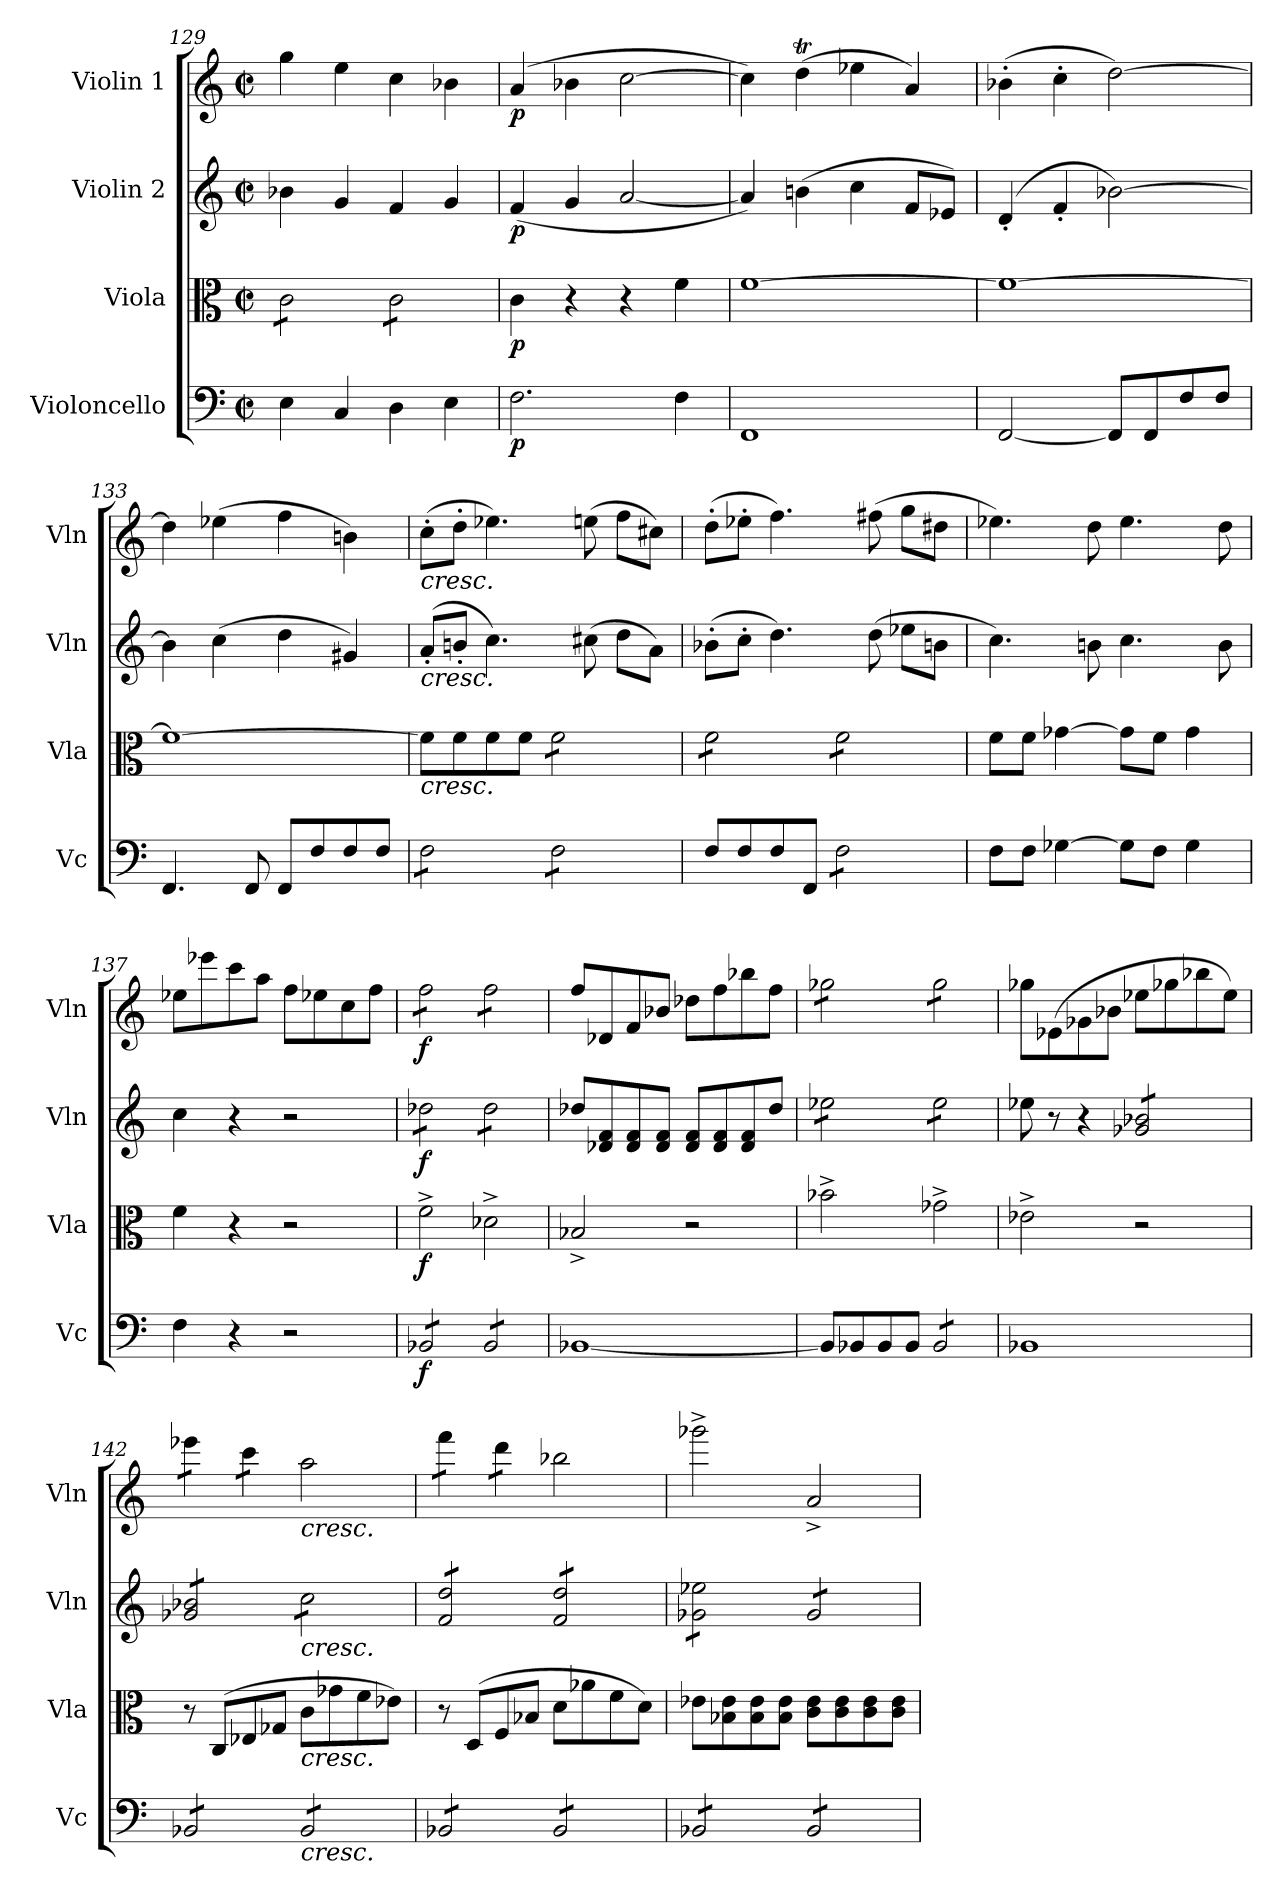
**kern	**dynam	**kern	**dynam	**kern	**dynam	**kern	**dynam
*part4	*part4	*part3	*part3	*part2	*part2	*part1	*part1
*staff4	*staff4	*staff3	*staff3	*staff2	*staff2	*staff1	*staff1
*I"Violoncello	*	*I"Viola	*	*I"Violin 2	*	*I"Violin 1	*
*I'Vc	*	*I'Vla	*	*I'Vln	*	*I'Vln	*
*clefF4	*	*clefC3	*	*clefG2	*	*clefG2	*
*k[]	*	*k[]	*	*k[]	*	*k[]	*
*M2/2	*	*M2/2	*	*M2/2	*	*M2/2	*
*met(c|)	*	*met(c|)	*	*met(c|)	*	*met(c|)	*
=129	=129	=129	=129	=129	=129	=129	=129
*	*	*tremolo	*	*	*	*	*
4E\	.	8c\L	.	4b-X\	.	4gg\	.
.	.	8c\	.	.	.	.	.
4C/	.	8c\	.	4g/	.	4ee\	.
.	.	8c\J	.	.	.	.	.
4D\	.	8c\L	.	4f/	.	4cc\	.
.	.	8c\	.	.	.	.	.
4E\	.	8c\	.	4g/	.	4b-X\	.
.	.	8c\J	.	.	.	.	.
*	*	*Xtremolo	*	*	*	*	*
=130	=130	=130	=130	=130	=130	=130	=130
!	!LO:DY:b	!	!LO:DY:b	!	!LO:DY:b	!	!LO:DY:b
2.F\	p	4c\	p	(4f/	p	(4a/	p
.	.	4r	.	4g/	.	4b-X\	.
.	.	4r	.	[2a/	.	[2cc\	.
4F\	.	4f\	.	.	.	.	.
=131	=131	=131	=131	=131	=131	=131	=131
*	*	*	*	*	*	*^	*
1FF	.	[1f	.	4a/])	.	4cc\])	4ryy	.
.	.	.	.	(4bn\	.	(4ddT\	4ryy	.
.	.	.	.	4cc\	.	4ee-X\	2ryy	.
.	.	.	.	8f/L	.	4a/)	.	.
.	.	.	.	8e-X/J)	.	.	.	.
*	*	*	*	*	*	*v	*v	*
!!LO:LB:g=z
=132	=132	=132	=132	=132	=132	=132	=132
[2FF/	.	1f_	.	(4d'/	.	(4b-X'\	.
.	.	.	.	4f'/	.	4cc'\	.
8FF/L]	.	.	.	[2b-X\)	.	[2dd\)	.
8FF/	.	.	.	.	.	.	.
8F/	.	.	.	.	.	.	.
8F/J	.	.	.	.	.	.	.
=133	=133	=133	=133	=133	=133	=133	=133
4.FF/	.	1f_	.	4b-\]	.	4dd\]	.
.	.	.	.	(4cc\	.	(4ee-X\	.
8FF/	.	.	.	.	.	.	.
8FF/L	.	.	.	4dd\	.	4ff\	.
8F/	.	.	.	.	.	.	.
8F/	.	.	.	4g#X/)	.	4bn\)	.
8F/J	.	.	.	.	.	.	.
=134	=134	=134	=134	=134	=134	=134	=134
!	!	!	!	!	!	!LO:TX:b:i:t=cresc.	!
!	!	!	!	!LO:TX:b:i:t=cresc.	!	!	!
!	!	!LO:TX:b:i:t=cresc.	!	!	!	!	!
!LO:TX:b:i:t=cresc.	!	!	!	!	!	!	!
*tremolo	*	*	*	*	*	*	*
8F\L	.	8f\L]	.	(8a'/L	.	(8cc'\L	.
8F\	.	8f\	.	8bn'/J	.	8dd'\J	.
8F\	.	8f\	.	4.cc\)	.	4.ee-X\)	.
8F\J	.	8f\J	.	.	.	.	.
*	*	*tremolo	*	*	*	*	*
8F\L	.	8f\L	.	.	.	.	.
8F\	.	8f\	.	(8cc#X\	.	(8een\	.
8F\	.	8f\	.	8dd\L	.	8ff\L	.
8F\J	.	8f\J	.	8a\J)	.	8cc#X\J)	.
*Xtremolo	*	*	*	*	*	*	*
=135	=135	=135	=135	=135	=135	=135	=135
8F/L	.	8f\L	.	(8b-X'\L	.	(8dd'\L	.
8F/	.	8f\	.	8cc'\J	.	8ee-X'\J	.
8F/	.	8f\	.	4.dd\)	.	4.ff\)	.
8FF/J	.	8f\J	.	.	.	.	.
*tremolo	*	*	*	*	*	*	*
8F\L	.	8f\L	.	.	.	.	.
8F\	.	8f\	.	(8dd\	.	(8ff#X\	.
8F\	.	8f\	.	8ee-X\L	.	8gg\L	.
8F\J	.	8f\J	.	8bn\J	.	8dd#X\J	.
*	*	*Xtremolo	*	*	*	*	*
*Xtremolo	*	*	*	*	*	*	*
=136	=136	=136	=136	=136	=136	=136	=136
8F\L	.	8f\L	.	4.cc\)	.	4.ee-X\)	.
8F\J	.	8f\J	.	.	.	.	.
[4G-X\	.	[4g-X\	.	.	.	.	.
.	.	.	.	8bn\	.	8dd\	.
8G-\L]	.	8g-\L]	.	4.cc\	.	4.ee-\	.
8F\J	.	8f\J	.	.	.	.	.
4G-\	.	4g-\	.	.	.	.	.
.	.	.	.	8b\	.	8dd\	.
!!LO:LB:g=z
=137	=137	=137	=137	=137	=137	=137	=137
4F\	.	4f\	.	4cc\	.	8ee-X\L	.
.	.	.	.	.	.	8eee-X\	.
4r	.	4r	.	4r	.	8ccc\	.
.	.	.	.	.	.	8aa\J	.
2r	.	2r	.	2r	.	8ff\L	.
.	.	.	.	.	.	8ee-X\	.
.	.	.	.	.	.	8cc\	.
.	.	.	.	.	.	8ff\J	.
=138	=138	=138	=138	=138	=138	=138	=138
!	!LO:DY:b	!	!LO:DY:b	!	!LO:DY:b	!	!LO:DY:b
*tremolo	*	*	*	*	*	*	*
*	*	*	*	*tremolo	*	*	*
*	*	*	*	*	*	*tremolo	*
8BB-X/L	f	2f^\	f	8dd-X\L	f	8ff\L	f
8BB-X/	.	.	.	8dd-X\	.	8ff\	.
8BB-X/	.	.	.	8dd-X\	.	8ff\	.
8BB-X/J	.	.	.	8dd-X\J	.	8ff\J	.
8BB-/L	.	2d-X^\	.	8dd-\L	.	8ff\L	.
8BB-/	.	.	.	8dd-\	.	8ff\	.
8BB-/	.	.	.	8dd-\	.	8ff\	.
8BB-/J	.	.	.	8dd-\J	.	8ff\J	.
*	*	*	*	*	*	*Xtremolo	*
*	*	*	*	*Xtremolo	*	*	*
*Xtremolo	*	*	*	*	*	*	*
=139	=139	=139	=139	=139	=139	=139	=139
[1BB-X	.	2B-X^/	.	8dd-X/L	.	8ff/L	.
.	.	.	.	8d-X/ 8f/	.	8d-X/	.
.	.	.	.	8d-/ 8f/	.	8f/	.
.	.	.	.	8d-/ 8f/J	.	8b-j/J	.
.	.	2r	.	8d-/ 8f/L	.	8dd-X\L	.
.	.	.	.	8d-/ 8f/	.	8ff\	.
.	.	.	.	8d-/ 8f/	.	8bb-X\	.
.	.	.	.	8dd-/J	.	8ff\J	.
=140	=140	=140	=140	=140	=140	=140	=140
*	*	*	*	*tremolo	*	*	*
*	*	*	*	*	*	*tremolo	*
8BB-/L]	.	2b-X^\	.	8ee-X\L	.	8gg-X\L	.
8BB-X/	.	.	.	8ee-X\	.	8gg-X\	.
8BB-/	.	.	.	8ee-X\	.	8gg-X\	.
8BB-/J	.	.	.	8ee-X\J	.	8gg-X\J	.
*tremolo	*	*	*	*	*	*	*
8BB-/L	.	2g-X^\	.	8ee-\L	.	8gg-\L	.
8BB-/	.	.	.	8ee-\	.	8gg-\	.
8BB-/	.	.	.	8ee-\	.	8gg-\	.
8BB-/J	.	.	.	8ee-\J	.	8gg-\J	.
*	*	*	*	*	*	*Xtremolo	*
*	*	*	*	*Xtremolo	*	*	*
*Xtremolo	*	*	*	*	*	*	*
=141	=141	=141	=141	=141	=141	=141	=141
1BB-j	.	2e-X^\	.	8ee-j\	.	8gg-X\L	.
.	.	.	.	8r	.	(8e-X\	.
.	.	.	.	4r	.	8g-X\	.
.	.	.	.	.	.	8b-j\J	.
*	*	*	*	*tremolo	*	*	*
.	.	2r	.	8g-X/ 8b-X/L	.	8ee-X\L	.
.	.	.	.	8g-X/ 8b-X/	.	8gg-X\	.
.	.	.	.	8g-X/ 8b-X/	.	8bb-X\	.
.	.	.	.	8g-X/ 8b-X/J	.	8ee-\J)	.
!!LO:PB:g=z
=142	=142	=142	=142	=142	=142	=142	=142
*tremolo	*	*	*	*	*	*	*
*	*	*	*	*	*	*tremolo	*
8BB-X/L	.	8r	.	8g-X/ 8b-X/L	.	8eee-X\L	.
8BB-X/	.	(8C/L	.	8g-X/ 8b-X/	.	8eee-X\J	.
8BB-X/	.	8E-X/	.	8g-X/ 8b-X/	.	8ccc\L	.
8BB-X/J	.	8G-X/J	.	8g-X/ 8b-X/J	.	8ccc\J	.
*	*	*	*	*	*	*Xtremolo	*
!	!	!	!	!	!	!LO:TX:b:i:t=cresc.	!
!	!	!	!	!LO:TX:b:i:t=cresc.	!	!	!
!	!	!LO:TX:b:i:t=cresc.	!	!	!	!	!
!LO:TX:b:i:t=cresc.	!	!	!	!	!	!	!
8BB-/L	.	8c\L	.	8cc\L	.	2aa\	.
8BB-/	.	8g-j\	.	8cc\	.	.	.
8BB-/	.	8f\	.	8cc\	.	.	.
8BB-/J	.	8e-X\J)	.	8cc\J	.	.	.
=143	=143	=143	=143	=143	=143	=143	=143
*	*	*	*	*	*	*tremolo	*
8BB-X/L	.	8r	.	8f/ 8dd/L	.	8fff\L	.
8BB-X/	.	(8D/L	.	8f/ 8dd/	.	8fff\J	.
8BB-X/	.	8F/	.	8f/ 8dd/	.	8ddd\L	.
8BB-X/J	.	8B-X/J	.	8f/ 8dd/J	.	8ddd\J	.
*	*	*	*	*	*	*Xtremolo	*
8BB-/L	.	8d\L	.	8f/ 8dd/L	.	2bb-X\	.
8BB-/	.	8a-X\	.	8f/ 8dd/	.	.	.
8BB-/	.	8f\	.	8f/ 8dd/	.	.	.
8BB-/J	.	8d\J)	.	8f/ 8dd/J	.	.	.
=144	=144	=144	=144	=144	=144	=144	=144
8BB-X/L	.	8e-X\L	.	8g-X\ 8ee-X\L	.	2ggg-X^\	.
8BB-X/	.	8B-X\ 8e-\	.	8g-X\ 8ee-X\	.	.	.
8BB-X/	.	8B-\ 8e-\	.	8g-X\ 8ee-X\	.	.	.
8BB-X/J	.	8B-\ 8e-\J	.	8g-X\ 8ee-X\J	.	.	.
8BB-/L	.	8c\ 8e-\L	.	8g-/L	.	2a^/	.
8BB-/	.	8c\ 8e-\	.	8g-/	.	.	.
8BB-/	.	8c\ 8e-\	.	8g-/	.	.	.
8BB-/J	.	8c\ 8e-\J	.	8g-/J	.	.	.
*	*	*	*	*Xtremolo	*	*	*
*Xtremolo	*	*	*	*	*	*	*
=	=	=	=	=	=	=	=
*-	*-	*-	*-	*-	*-	*-	*-
